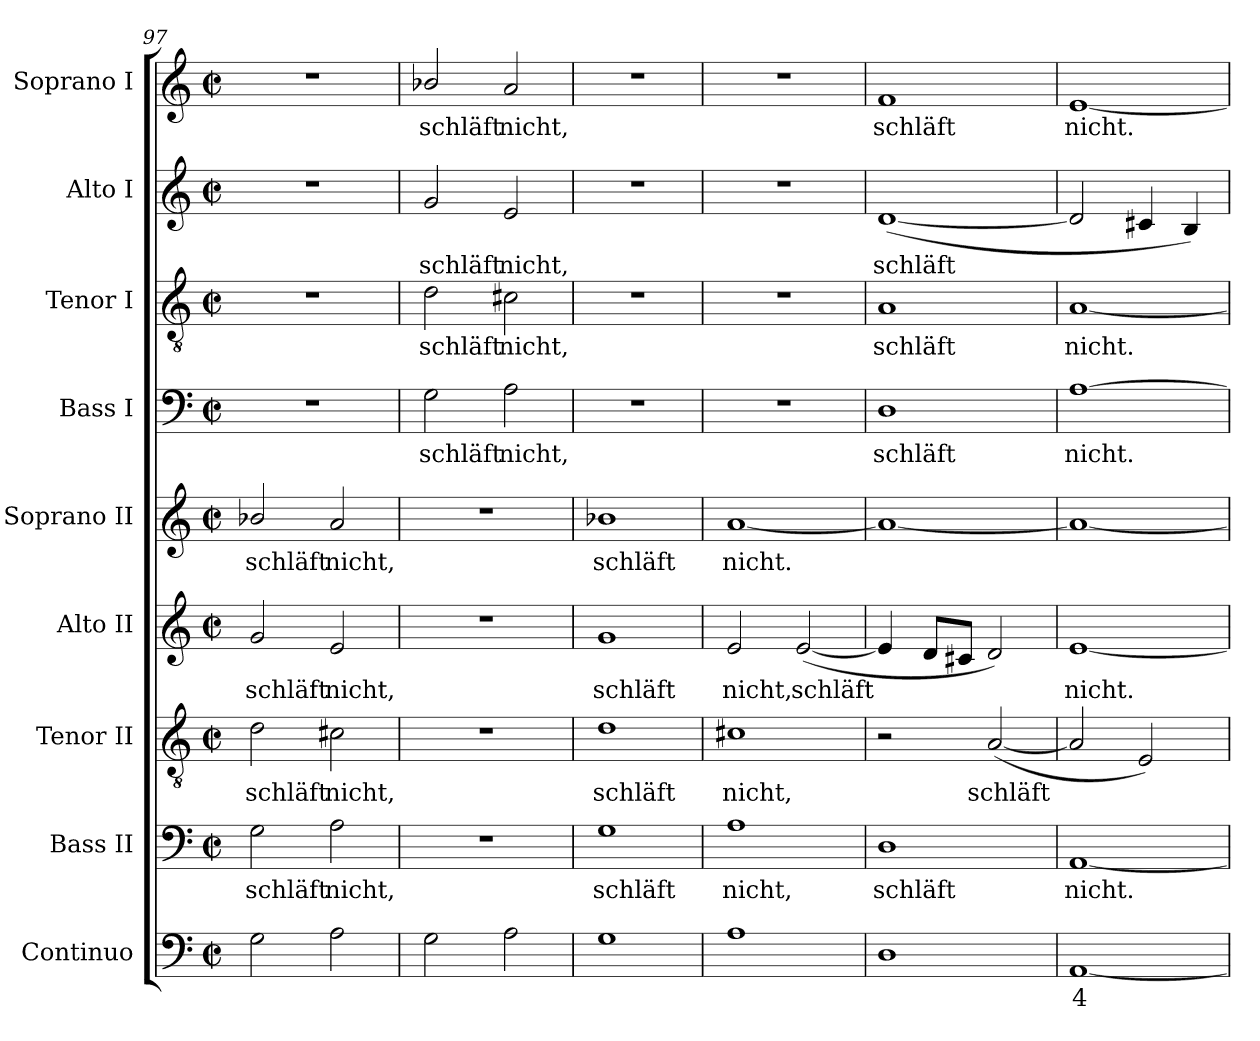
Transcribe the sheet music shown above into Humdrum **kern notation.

**kern	**text	**kern	**text	**kern	**text	**kern	**text	**kern	**text	**kern	**text	**kern	**text	**kern	**text	**kern	**text
*part9	*part9	*part8	*part8	*part7	*part7	*part6	*part6	*part5	*part5	*part4	*part4	*part3	*part3	*part2	*part2	*part1	*part1
*staff9	*staff9	*staff8	*staff8	*staff7	*staff7	*staff6	*staff6	*staff5	*staff5	*staff4	*staff4	*staff3	*staff3	*staff2	*staff2	*staff1	*staff1
*I"Continuo	*	*I"Bass II	*	*I"Tenor II	*	*I"Alto II	*	*I"Soprano II	*	*I"Bass I	*	*I"Tenor I	*	*I"Alto I	*	*I"Soprano I	*
*	*	*I'B	*	*I'T	*	*I'A	*	*I'S	*	*I'B	*	*I'T	*	*I'A	*	*I'S	*
*clefF4	*	*clefF4	*	*clefGv2	*	*clefG2	*	*clefG2	*	*clefF4	*	*clefGv2	*	*clefG2	*	*clefG2	*
*k[]	*	*k[]	*	*k[]	*	*k[]	*	*k[]	*	*k[]	*	*k[]	*	*k[]	*	*k[]	*
*C:	*	*C:	*	*C:	*	*C:	*	*C:	*	*C:	*	*C:	*	*C:	*	*C:	*
*M2/2	*	*M2/2	*	*M2/2	*	*M2/2	*	*M2/2	*	*M2/2	*	*M2/2	*	*M2/2	*	*M2/2	*
*met(c|)	*	*met(c|)	*	*met(c|)	*	*met(c|)	*	*met(c|)	*	*met(c|)	*	*met(c|)	*	*met(c|)	*	*met(c|)	*
=97	=97	=97	=97	=97	=97	=97	=97	=97	=97	=97	=97	=97	=97	=97	=97	=97	=97
!	!	!	!LO:LY:b	!	!LO:LY:b	!	!LO:LY:b	!	!LO:LY:b	!	!	!	!	!	!	!	!
2G	.	2G	schläft	2d	schläft	2g	schläft	2b-X/	schläft	1r	.	1r	.	1r	.	1r	.
!	!	!	!LO:LY:b	!	!LO:LY:b	!	!LO:LY:b	!	!LO:LY:b	!	!	!	!	!	!	!	!
2A	.	2A	nicht,	2c#X	nicht,	2e	nicht,	2a	nicht,	.	.	.	.	.	.	.	.
=98	=98	=98	=98	=98	=98	=98	=98	=98	=98	=98	=98	=98	=98	=98	=98	=98	=98
!	!	!	!	!	!	!	!	!	!	!	!LO:LY:b	!	!LO:LY:b	!	!LO:LY:b	!	!LO:LY:b
2G	.	1r	.	1r	.	1r	.	1r	.	2G	schläft	2d	schläft	2g	schläft	2b-X/	schläft
!	!	!	!	!	!	!	!	!	!	!	!LO:LY:b	!	!LO:LY:b	!	!LO:LY:b	!	!LO:LY:b
2A	.	.	.	.	.	.	.	.	.	2A	nicht,	2c#X	nicht,	2e	nicht,	2a	nicht,
=99	=99	=99	=99	=99	=99	=99	=99	=99	=99	=99	=99	=99	=99	=99	=99	=99	=99
!	!	!	!LO:LY:b	!	!LO:LY:b	!	!LO:LY:b	!	!LO:LY:b	!	!	!	!	!	!	!	!
1G	.	1G	schläft	1d	schläft	1g	schläft	1b-X	schläft	1r	.	1r	.	1r	.	1r	.
=100	=100	=100	=100	=100	=100	=100	=100	=100	=100	=100	=100	=100	=100	=100	=100	=100	=100
!	!	!	!LO:LY:b	!	!LO:LY:b	!	!LO:LY:b	!	!LO:LY:b	!	!	!	!	!	!	!	!
1A	.	1A	nicht,	1c#X	nicht,	2e	nicht,	[1a	nicht.	1r	.	1r	.	1r	.	1r	.
!	!	!	!	!	!	!	!LO:LY:b	!	!	!	!	!	!	!	!	!	!
.	.	.	.	.	.	(<[2e	schläft	.	.	.	.	.	.	.	.	.	.
=101	=101	=101	=101	=101	=101	=101	=101	=101	=101	=101	=101	=101	=101	=101	=101	=101	=101
!	!	!	!LO:LY:b	!	!	!	!	!	!	!	!LO:LY:b	!	!LO:LY:b	!	!LO:LY:b	!	!LO:LY:b
1D	.	1D	schläft	2r	.	4e]	.	1a_	.	1D	schläft	1A	schläft	(<[1d	schläft	1f	schläft
.	.	.	.	.	.	8dL	.	.	.	.	.	.	.	.	.	.	.
.	.	.	.	.	.	8c#XJ	.	.	.	.	.	.	.	.	.	.	.
!	!	!	!	!	!LO:LY:b	!	!	!	!	!	!	!	!	!	!	!	!
.	.	.	.	(<[2A	schläft	2d)	.	.	.	.	.	.	.	.	.	.	.
=102	=102	=102	=102	=102	=102	=102	=102	=102	=102	=102	=102	=102	=102	=102	=102	=102	=102
!	!LO:LY:b	!	!LO:LY:b	!	!	!	!LO:LY:b	!	!	!	!LO:LY:b	!	!LO:LY:b	!	!	!	!LO:LY:b
[1AA	4	[1AA	nicht.	2A]	.	[1e	nicht.	1a_	.	[1A	nicht.	[1A	nicht.	2d]	.	[1e	nicht.
.	.	.	.	2E)	.	.	.	.	.	.	.	.	.	4c#X	.	.	.
.	.	.	.	.	.	.	.	.	.	.	.	.	.	4B)	.	.	.
=	=	=	=	=	=	=	=	=	=	=	=	=	=	=	=	=	=
*-	*-	*-	*-	*-	*-	*-	*-	*-	*-	*-	*-	*-	*-	*-	*-	*-	*-
